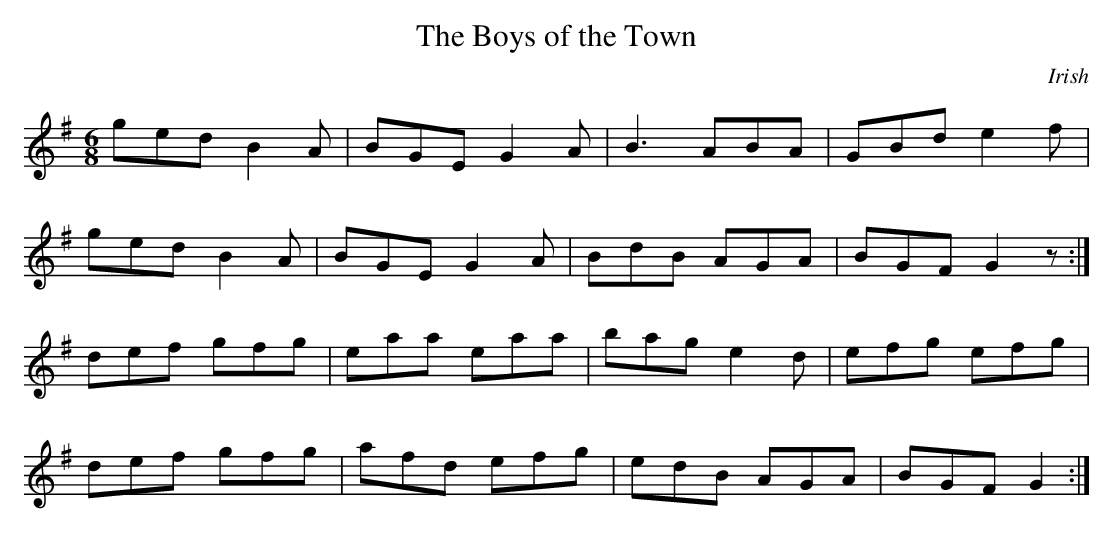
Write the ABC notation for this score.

X:1
T:The Boys of the Town
M:6/8
K:G
ged B2 A | BGE G2 A | B3 ABA | GBd e2 f |
ged B2 A | BGE G2 A | BdB AGA | BGF G2 z :|
def gfg | eaa eaa | bag e2 d | efg efg |
def gfg | afd efg | edB AGA | BGF G2 :|
